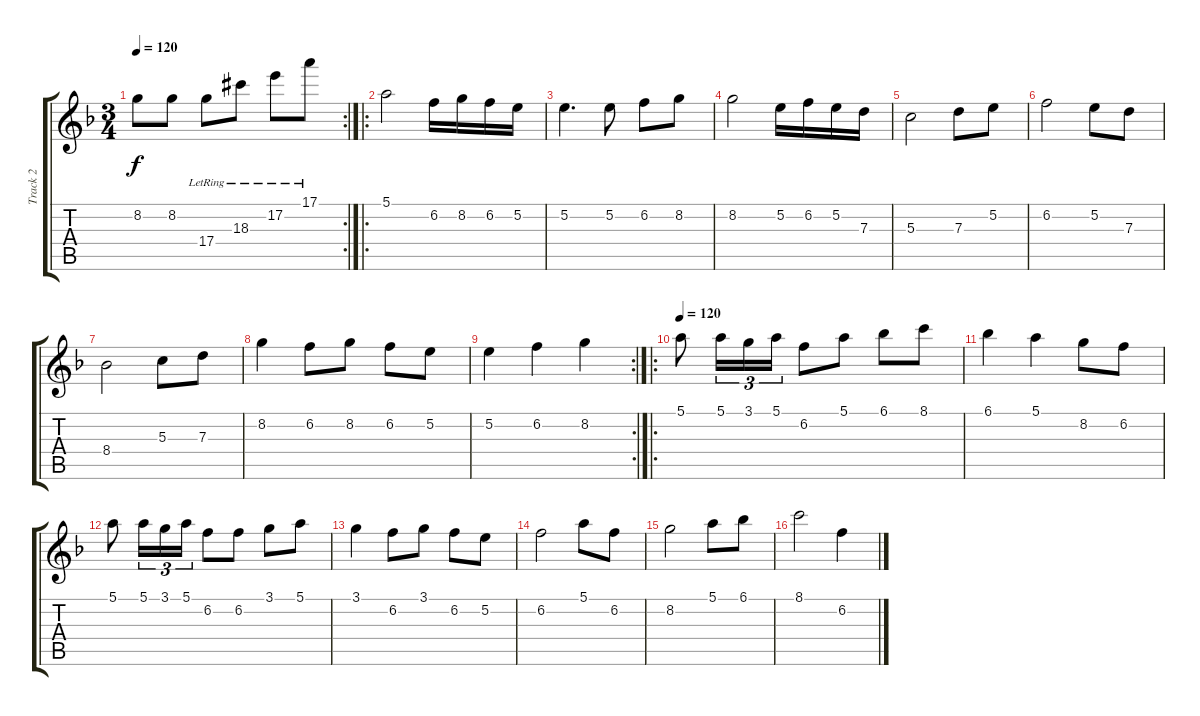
\track ("Track 2" "Track 2") {instrument acousticguitarnylon}
\staff {score tabs}
\tuning (E4 B3 G3 D3 A2 E2) {hide}
\rc 2
\ts (3 4)
\tempo 120
\clef g2
\ks dminor
8.2.8{dy f} 8.2.8 17.4{lr}.8 18.3{lr acc #}.8 17.2{lr}.8 17.1{lr}.8 |
\ro
5.1.2 6.2.16 8.2.16 6.2.16 5.2.16 |
5.2.4{d} 5.2.8 6.2.8 8.2.8 |
8.2.2 5.2.16 6.2.16 5.2.16 7.3.16 |
5.3.2 7.3.8 5.2.8 |
6.2.2 5.2.8 7.3.8 |
8.4.2 5.3.8 7.3.8 |
8.2.4 6.2.8 8.2.8 6.2.8 5.2.8 |
\rc 2
5.2.4 6.2.4 8.2.4 |
\ro
\tempo 120
5.1.8 5.1.16{tu (3 2)} 3.1.16{tu (3 2)} 5.1.16{tu (3 2)} 6.2.8 5.1.8 6.1.8 8.1.8 |
6.1.4 5.1.4 8.2.8 6.2.8 |
5.1.8 5.1.16{tu (3 2)} 3.1.16{tu (3 2)} 5.1.16{tu (3 2)} 6.2.8 6.2.8 3.1.8 5.1.8 |
3.1.4 6.2.8 3.1.8 6.2.8 5.2.8 |
6.2.2 5.1.8 6.2.8 |
8.2.2 5.1.8 6.1.8 |
8.1.2 6.2.4
